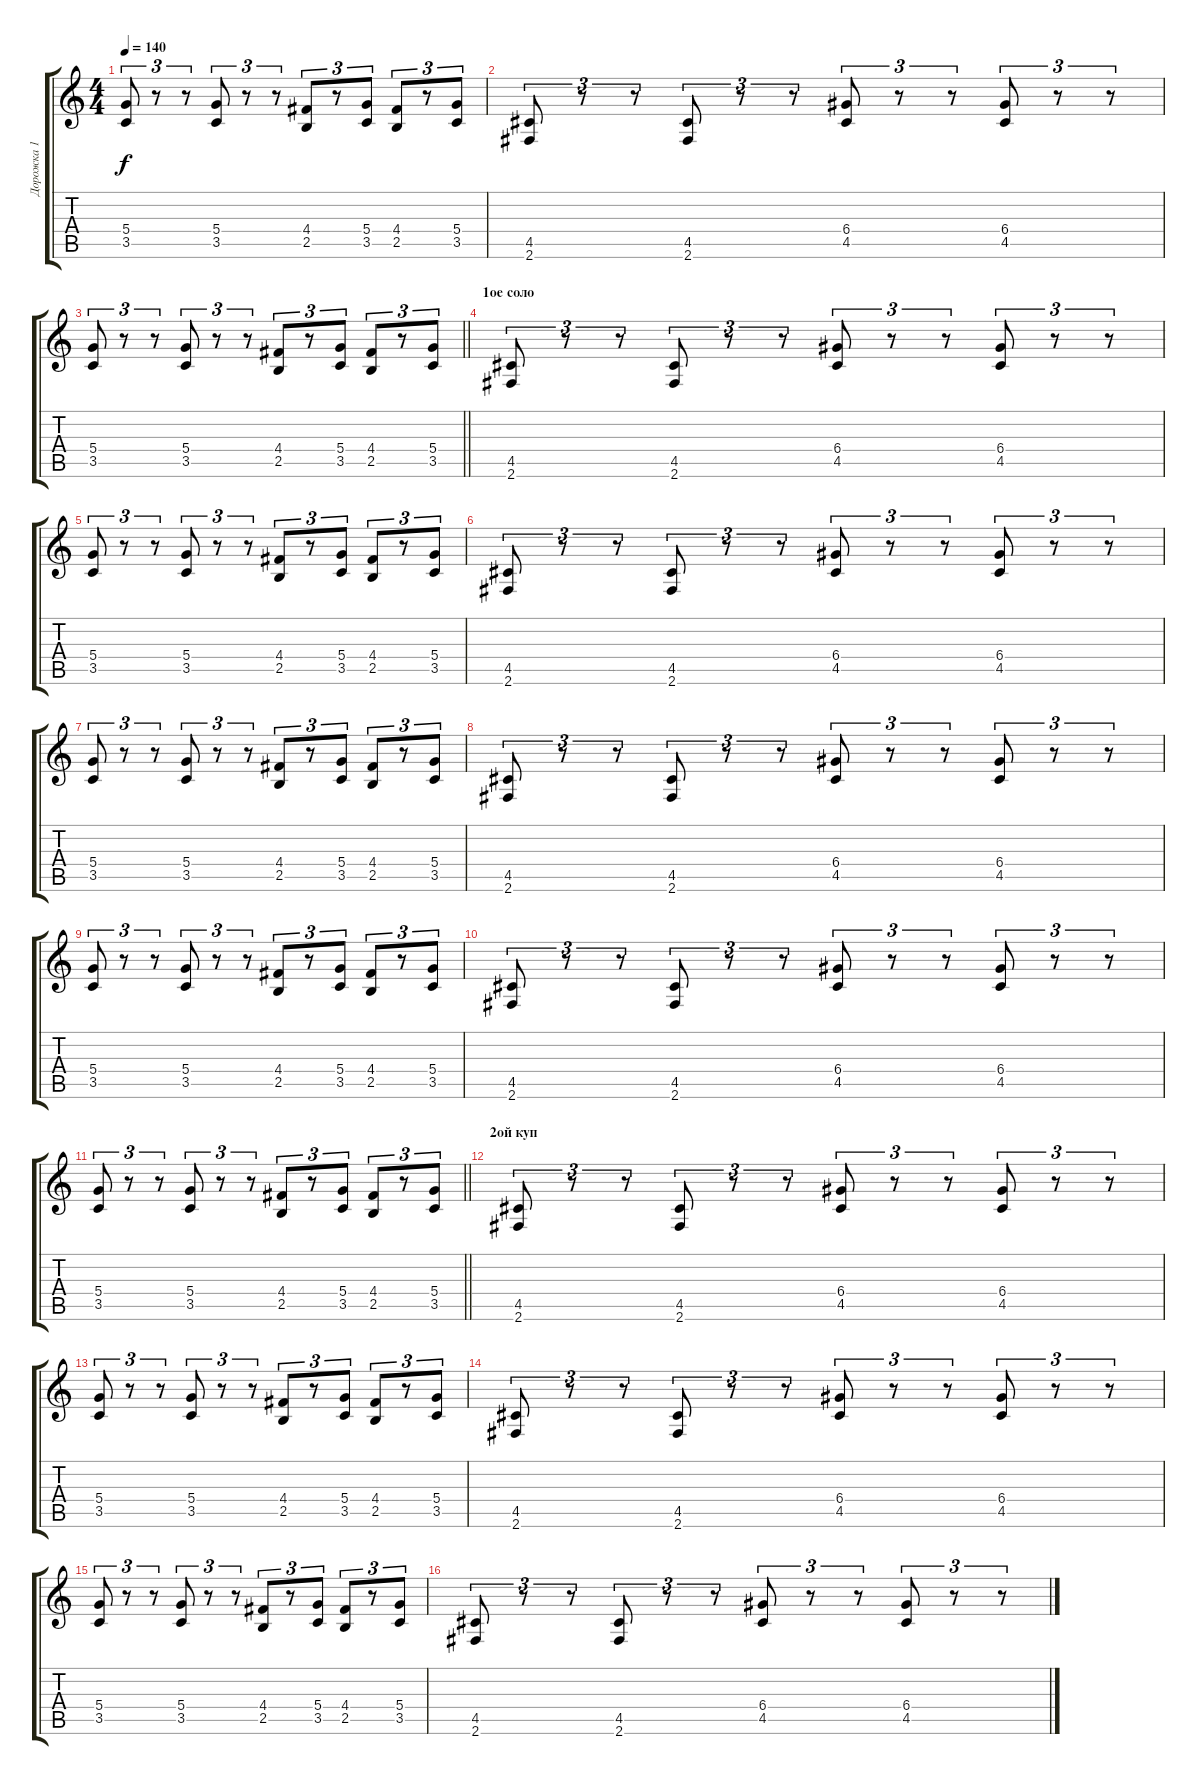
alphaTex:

\track ("Дорожка 1" "Дорожка 1") {instrument overdrivenguitar}
\staff {score tabs}
\tuning (E4 B3 G3 D3 A2 E2) {hide}
\ts (4 4)
\tempo 140
\clef g2
\ks c
(5.4 3.5).8{tu (3 2) dy f} r.8{tu (3 2)} r.8{tu (3 2)} (5.4 3.5).8{tu (3 2)} r.8{tu (3 2)} r.8{tu (3 2)} (4.4 2.5).8{tu (3 2)} r.8{tu (3 2)} (5.4 3.5).8{tu (3 2)} (4.4 2.5).8{tu (3 2)} r.8{tu (3 2)} (5.4 3.5).8{tu (3 2)} |
(4.5 2.6).8{tu (3 2)} r.8{tu (3 2)} r.8{tu (3 2)} (4.5 2.6).8{tu (3 2)} r.8{tu (3 2)} r.8{tu (3 2)} (6.4 4.5).8{tu (3 2)} r.8{tu (3 2)} r.8{tu (3 2)} (6.4 4.5).8{tu (3 2)} r.8{tu (3 2)} r.8{tu (3 2)} |
\barLineRight lightlight
(5.4 3.5).8{tu (3 2)} r.8{tu (3 2)} r.8{tu (3 2)} (5.4 3.5).8{tu (3 2)} r.8{tu (3 2)} r.8{tu (3 2)} (4.4 2.5).8{tu (3 2)} r.8{tu (3 2)} (5.4 3.5).8{tu (3 2)} (4.4 2.5).8{tu (3 2)} r.8{tu (3 2)} (5.4 3.5).8{tu (3 2)} |
\section ("" "1ое соло")
(4.5 2.6).8{tu (3 2)} r.8{tu (3 2)} r.8{tu (3 2)} (4.5 2.6).8{tu (3 2)} r.8{tu (3 2)} r.8{tu (3 2)} (6.4 4.5).8{tu (3 2)} r.8{tu (3 2)} r.8{tu (3 2)} (6.4 4.5).8{tu (3 2)} r.8{tu (3 2)} r.8{tu (3 2)} |
(5.4 3.5).8{tu (3 2)} r.8{tu (3 2)} r.8{tu (3 2)} (5.4 3.5).8{tu (3 2)} r.8{tu (3 2)} r.8{tu (3 2)} (4.4 2.5).8{tu (3 2)} r.8{tu (3 2)} (5.4 3.5).8{tu (3 2)} (4.4 2.5).8{tu (3 2)} r.8{tu (3 2)} (5.4 3.5).8{tu (3 2)} |
(4.5 2.6).8{tu (3 2)} r.8{tu (3 2)} r.8{tu (3 2)} (4.5 2.6).8{tu (3 2)} r.8{tu (3 2)} r.8{tu (3 2)} (6.4 4.5).8{tu (3 2)} r.8{tu (3 2)} r.8{tu (3 2)} (6.4 4.5).8{tu (3 2)} r.8{tu (3 2)} r.8{tu (3 2)} |
(5.4 3.5).8{tu (3 2)} r.8{tu (3 2)} r.8{tu (3 2)} (5.4 3.5).8{tu (3 2)} r.8{tu (3 2)} r.8{tu (3 2)} (4.4 2.5).8{tu (3 2)} r.8{tu (3 2)} (5.4 3.5).8{tu (3 2)} (4.4 2.5).8{tu (3 2)} r.8{tu (3 2)} (5.4 3.5).8{tu (3 2)} |
(4.5 2.6).8{tu (3 2)} r.8{tu (3 2)} r.8{tu (3 2)} (4.5 2.6).8{tu (3 2)} r.8{tu (3 2)} r.8{tu (3 2)} (6.4 4.5).8{tu (3 2)} r.8{tu (3 2)} r.8{tu (3 2)} (6.4 4.5).8{tu (3 2)} r.8{tu (3 2)} r.8{tu (3 2)} |
(5.4 3.5).8{tu (3 2)} r.8{tu (3 2)} r.8{tu (3 2)} (5.4 3.5).8{tu (3 2)} r.8{tu (3 2)} r.8{tu (3 2)} (4.4 2.5).8{tu (3 2)} r.8{tu (3 2)} (5.4 3.5).8{tu (3 2)} (4.4 2.5).8{tu (3 2)} r.8{tu (3 2)} (5.4 3.5).8{tu (3 2)} |
(4.5 2.6).8{tu (3 2)} r.8{tu (3 2)} r.8{tu (3 2)} (4.5 2.6).8{tu (3 2)} r.8{tu (3 2)} r.8{tu (3 2)} (6.4 4.5).8{tu (3 2)} r.8{tu (3 2)} r.8{tu (3 2)} (6.4 4.5).8{tu (3 2)} r.8{tu (3 2)} r.8{tu (3 2)} |
\barLineRight lightlight
(5.4 3.5).8{tu (3 2)} r.8{tu (3 2)} r.8{tu (3 2)} (5.4 3.5).8{tu (3 2)} r.8{tu (3 2)} r.8{tu (3 2)} (4.4 2.5).8{tu (3 2)} r.8{tu (3 2)} (5.4 3.5).8{tu (3 2)} (4.4 2.5).8{tu (3 2)} r.8{tu (3 2)} (5.4 3.5).8{tu (3 2)} |
\section ("" "2ой куп")
(4.5 2.6).8{tu (3 2)} r.8{tu (3 2)} r.8{tu (3 2)} (4.5 2.6).8{tu (3 2)} r.8{tu (3 2)} r.8{tu (3 2)} (6.4 4.5).8{tu (3 2)} r.8{tu (3 2)} r.8{tu (3 2)} (6.4 4.5).8{tu (3 2)} r.8{tu (3 2)} r.8{tu (3 2)} |
(5.4 3.5).8{tu (3 2)} r.8{tu (3 2)} r.8{tu (3 2)} (5.4 3.5).8{tu (3 2)} r.8{tu (3 2)} r.8{tu (3 2)} (4.4 2.5).8{tu (3 2)} r.8{tu (3 2)} (5.4 3.5).8{tu (3 2)} (4.4 2.5).8{tu (3 2)} r.8{tu (3 2)} (5.4 3.5).8{tu (3 2)} |
(4.5 2.6).8{tu (3 2)} r.8{tu (3 2)} r.8{tu (3 2)} (4.5 2.6).8{tu (3 2)} r.8{tu (3 2)} r.8{tu (3 2)} (6.4 4.5).8{tu (3 2)} r.8{tu (3 2)} r.8{tu (3 2)} (6.4 4.5).8{tu (3 2)} r.8{tu (3 2)} r.8{tu (3 2)} |
(5.4 3.5).8{tu (3 2)} r.8{tu (3 2)} r.8{tu (3 2)} (5.4 3.5).8{tu (3 2)} r.8{tu (3 2)} r.8{tu (3 2)} (4.4 2.5).8{tu (3 2)} r.8{tu (3 2)} (5.4 3.5).8{tu (3 2)} (4.4 2.5).8{tu (3 2)} r.8{tu (3 2)} (5.4 3.5).8{tu (3 2)} |
(4.5 2.6).8{tu (3 2)} r.8{tu (3 2)} r.8{tu (3 2)} (4.5 2.6).8{tu (3 2)} r.8{tu (3 2)} r.8{tu (3 2)} (6.4 4.5).8{tu (3 2)} r.8{tu (3 2)} r.8{tu (3 2)} (6.4 4.5).8{tu (3 2)} r.8{tu (3 2)} r.8{tu (3 2)}
